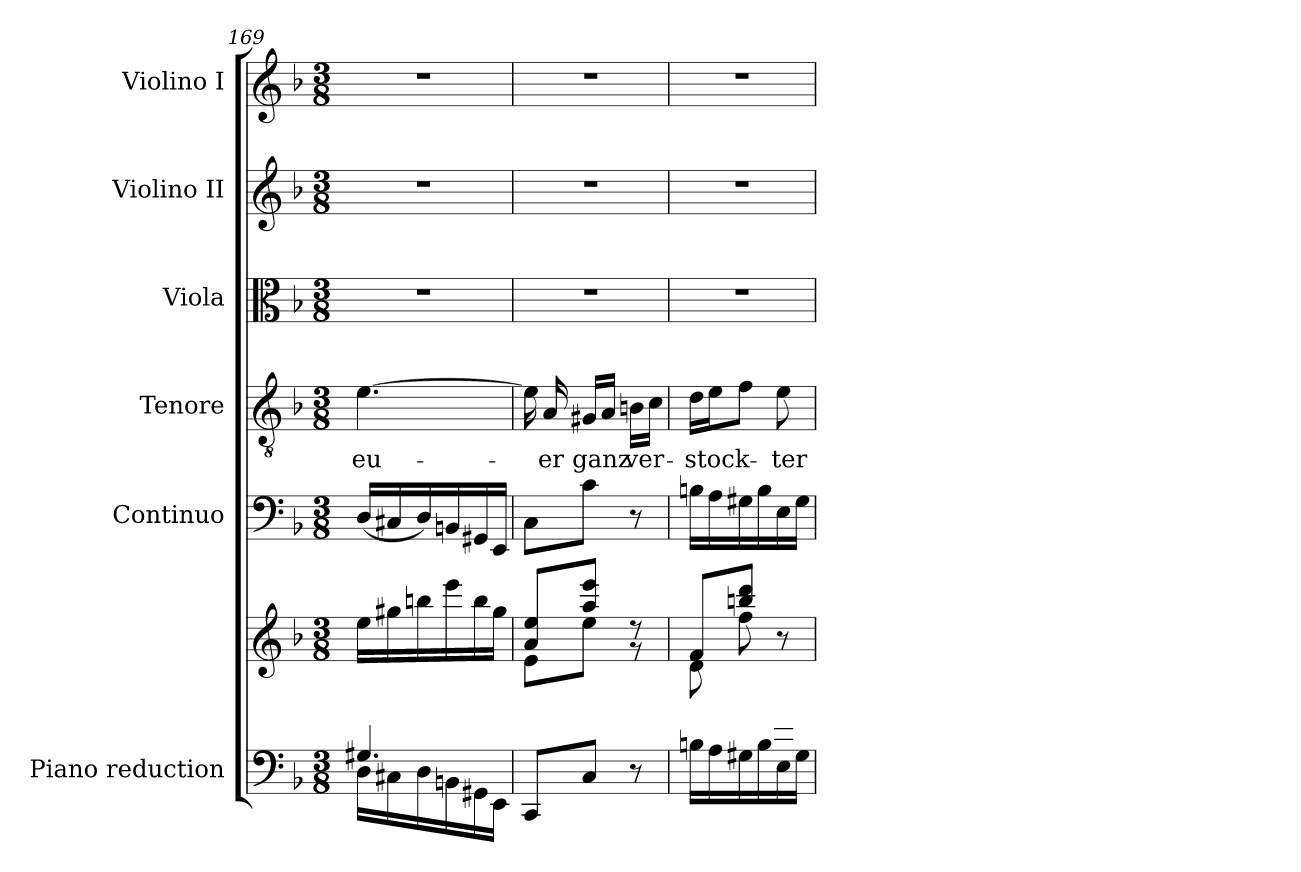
**kern	**kern	**kern	**kern	**text	**kern	**kern	**kern
*part6	*part6	*part5	*part4	*part4	*part3	*part2	*part1
*staff7	*staff6	*staff5	*staff4	*staff4	*staff3	*staff2	*staff1
*I"Piano reduction	*	*I"Continuo	*I"Tenore	*	*I"Viola	*I"Violino II	*I"Violino I
*I'Pno	*	*	*	*	*I'Vla	*I'Vln	*I'Vln
*clefF4	*clefG2	*clefF4	*clefGv2	*	*clefC3	*clefG2	*clefG2
*k[b-]	*k[b-]	*k[b-]	*k[b-]	*	*k[b-]	*k[b-]	*k[b-]
*M3/8	*M3/8	*M3/8	*M3/8	*	*M3/8	*M3/8	*M3/8
=169	=169	=169	=169	=169	=169	=169	=169
*^	*	*	*	*	*	*	*
!	!	!	!	!	!LO:LY:b	!	!	!
4.G#X/	16D\LL	16ee\LL	(16D/LL	[4.e\	eu-	4.r	4.r	4.r
.	16C#X\	16gg#X\	16C#X/	.	.	.	.	.
.	16D\	16bbn\	16D/)	.	.	.	.	.
.	16BBn\	16eee\	16BBn/	.	.	.	.	.
.	16GG#X\	16bb\	16GG#X/	.	.	.	.	.
.	16EE\JJ	16gg#\JJ	16EE/JJ	.	.	.	.	.
*v	*v	*	*	*	*	*	*	*
!!LO:LB:g=z
=170	=170	=170	=170	=170	=170	=170	=170
*	*^	*	*	*	*	*	*
8CC/L	8a/ 8ee/L	8e\L	8C\L	16e\]	.	4.r	4.r	4.r
!	!	!	!	!	!LO:LY:b	!	!	!
.	.	.	.	16A/	-er	.	.	.
!	!	!	!	!	!LO:LY:b	!	!	!
8C/J	8aa/ 8eee/J	8ee\J	8c\J	16G#X/LL	ganz	.	.	.
.	.	.	.	16A/JJ	.	.	.	.
!	!	!	!	!	!LO:LY:b	!	!	!
8r	8r	8r	8r	16Bn\LL	ver-	.	.	.
.	.	.	.	16c\JJ	.	.	.	.
=171	=171	=171	=171	=171	=171	=171	=171	=171
*^	*	*	*	*	*	*	*	*
!	!	!	!	!	!	!LO:LY:b	!	!	!
4ryy	16Bn\LL	8f/L	8d\L	16Bn\LL	16d\LL	-stock-	4.r	4.r	4.r
.	16A\	.	.	16A\	16e\J	.	.	.	.
.	16G#X\	8bbn/ 8ddd/J	8ff\	16G#X\	8f\J	.	.	.	.
.	16B\	.	.	16B\	.	.	.	.	.
!	!	!	!	!	!	!LO:LY:b	!	!	!
8e/J	16E\	8r	8ryy	16E\	8e\	-ter	.	.	.
.	16G#\JJ	.	.	16G#\JJ	.	.	.	.	.
*v	*v	*	*	*	*	*	*	*	*
*	*v	*v	*	*	*	*	*	*
=	=	=	=	=	=	=	=
*-	*-	*-	*-	*-	*-	*-	*-
